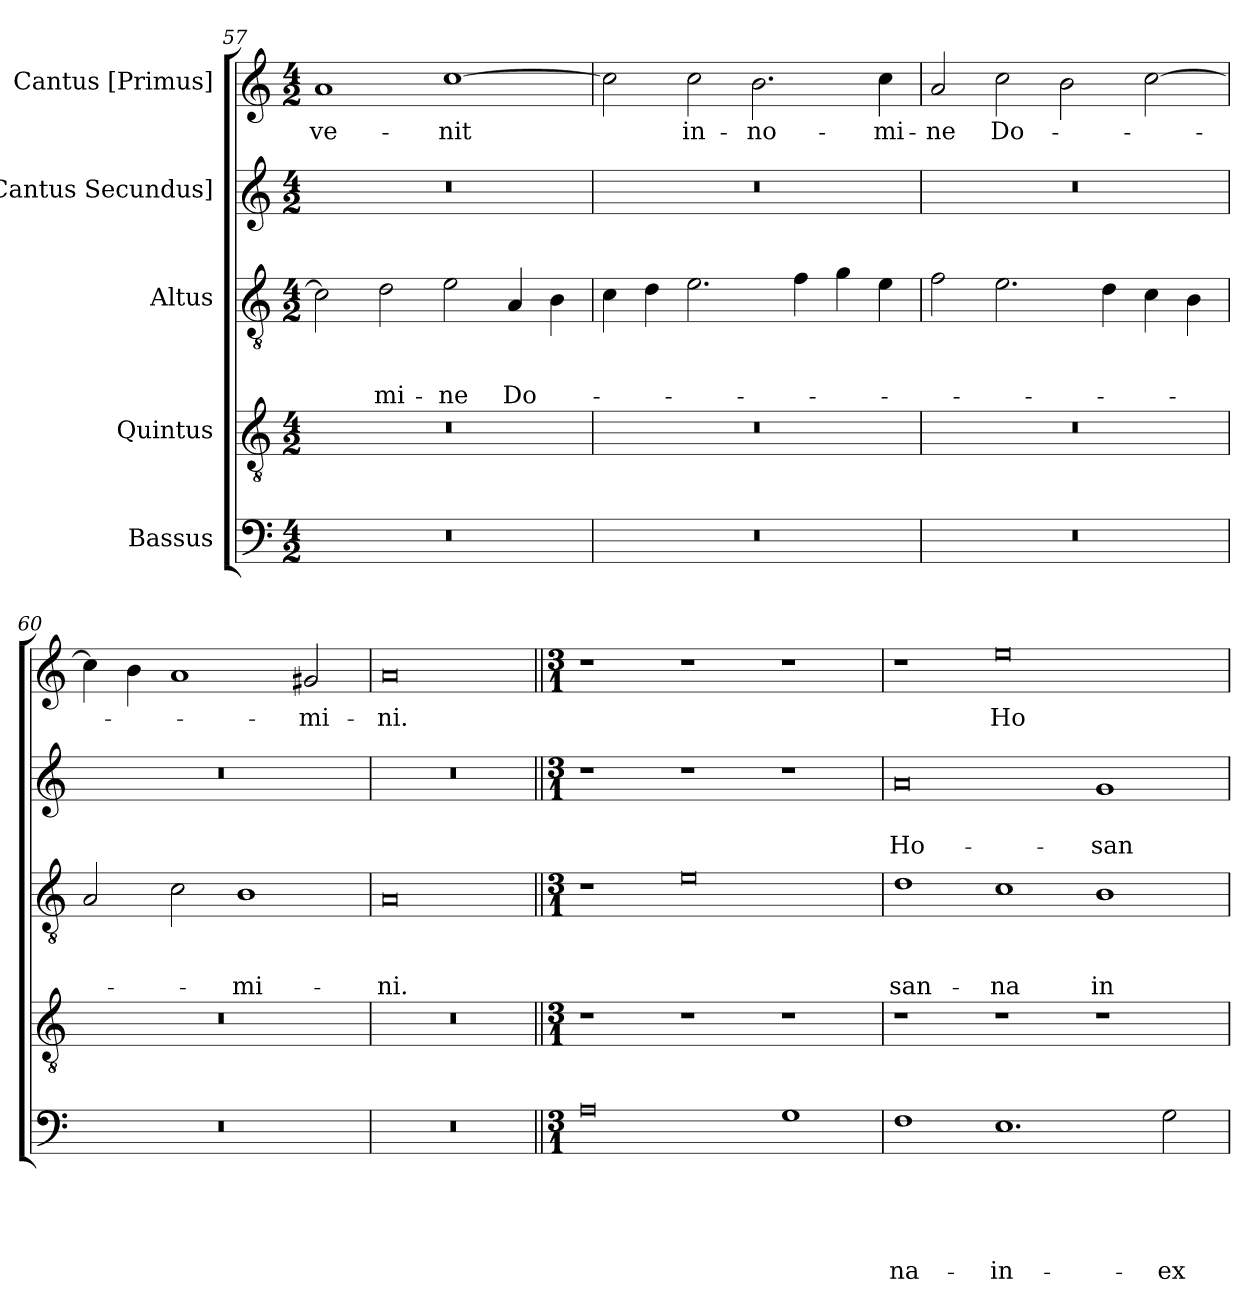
**kern	**text	**text	**text	**text	**text	**kern	**kern	**text	**text	**text	**kern	**text	**text	**kern	**text
*part5	*part5	*part5	*part5	*part5	*part5	*part4	*part3	*part3	*part3	*part3	*part2	*part2	*part2	*part1	*part1
*staff5	*staff5	*staff5	*staff5	*staff5	*staff5	*staff4	*staff3	*staff3	*staff3	*staff3	*staff2	*staff2	*staff2	*staff1	*staff1
*I"Bassus	*	*	*	*	*	*I"Quintus	*I"Altus	*	*	*	*I"[Cantus Secundus]	*	*	*I"Cantus [Primus]	*
*clefF4	*	*	*	*	*	*clefGv2	*clefGv2	*	*	*	*clefG2	*	*	*clefG2	*
*k[]	*	*	*	*	*	*k[]	*k[]	*	*	*	*k[]	*	*	*k[]	*
*M4/2	*	*	*	*	*	*M4/2	*M4/2	*	*	*	*M4/2	*	*	*M4/2	*
=57	=57	=57	=57	=57	=57	=57	=57	=57	=57	=57	=57	=57	=57	=57	=57
0r	.	.	.	.	.	0r	2c\]	.	.	.	0r	.	.	1a/	ve-
.	.	.	.	.	.	.	2d\	.	.	-mi-	.	.	.	.	.
.	.	.	.	.	.	.	2e\	.	.	-ne	.	.	.	[1cc\	-nit
.	.	.	.	.	.	.	4A/	.	.	Do-	.	.	.	.	.
.	.	.	.	.	.	.	4B\	.	.	.	.	.	.	.	.
=58	=58	=58	=58	=58	=58	=58	=58	=58	=58	=58	=58	=58	=58	=58	=58
0r	.	.	.	.	.	0r	4c\	.	.	.	0r	.	.	2cc\]	.
.	.	.	.	.	.	.	4d\	.	.	.	.	.	.	.	.
.	.	.	.	.	.	.	2.e\	.	.	.	.	.	.	2cc\	in-
.	.	.	.	.	.	.	.	.	.	.	.	.	.	2.b\	no-
.	.	.	.	.	.	.	4f\	.	.	.	.	.	.	.	.
.	.	.	.	.	.	.	4g\	.	.	.	.	.	.	.	.
.	.	.	.	.	.	.	4e\	.	.	.	.	.	.	4cc\	-mi-
=59	=59	=59	=59	=59	=59	=59	=59	=59	=59	=59	=59	=59	=59	=59	=59
0r	.	.	.	.	.	0r	2f\	.	.	.	0r	.	.	2a/	-ne
.	.	.	.	.	.	.	2.e\	.	.	.	.	.	.	2cc\	Do-
.	.	.	.	.	.	.	.	.	.	.	.	.	.	2b\	.
.	.	.	.	.	.	.	4d\	.	.	.	.	.	.	.	.
.	.	.	.	.	.	.	4c\	.	.	.	.	.	.	[2cc\	.
.	.	.	.	.	.	.	4B\	.	.	.	.	.	.	.	.
=60	=60	=60	=60	=60	=60	=60	=60	=60	=60	=60	=60	=60	=60	=60	=60
0r	.	.	.	.	.	0r	2A/	.	.	.	0r	.	.	4cc\]	.
.	.	.	.	.	.	.	.	.	.	.	.	.	.	4b\	.
.	.	.	.	.	.	.	2c\	.	.	.	.	.	.	1a/	.
.	.	.	.	.	.	.	1B\	.	.	-mi-	.	.	.	.	.
.	.	.	.	.	.	.	.	.	.	.	.	.	.	2g#X/	-mi-
=61	=61	=61	=61	=61	=61	=61	=61	=61	=61	=61	=61	=61	=61	=61	=61
0r	.	.	.	.	.	0r	0A/	.	.	-ni.	0r	.	.	0a/	-ni.
=62||	=62||	=62||	=62||	=62||	=62||	=62||	=62||	=62||	=62||	=62||	=62||	=62||	=62||	=62||	=62||
*M3/1	*	*	*	*	*	*M3/1	*M3/1	*	*	*	*M3/1	*	*	*M3/1	*
0A\	.	.	.	.	.	1r	1r	.	.	.	1r	.	.	1r	.
.	.	.	.	.	.	1r	0e\	.	.	.	1r	.	.	1r	.
1G\	.	.	.	.	.	1r	.	.	.	.	1r	.	.	1r	.
=63	=63	=63	=63	=63	=63	=63	=63	=63	=63	=63	=63	=63	=63	=63	=63
1F\	.	.	.	.	na-	1r	1d\	.	.	san-	0a/	.	Ho-	1r	.
1.E\	.	.	.	.	in-	1r	1c\	.	.	-na	.	.	.	0ee\	Ho-
.	.	.	.	.	.	1r	1B\	.	.	in-	1g/	.	-san-	.	.
2G\	.	.	.	.	ex-	.	.	.	.	.	.	.	.	.	.
=	=	=	=	=	=	=	=	=	=	=	=	=	=	=	=
*-	*-	*-	*-	*-	*-	*-	*-	*-	*-	*-	*-	*-	*-	*-	*-
